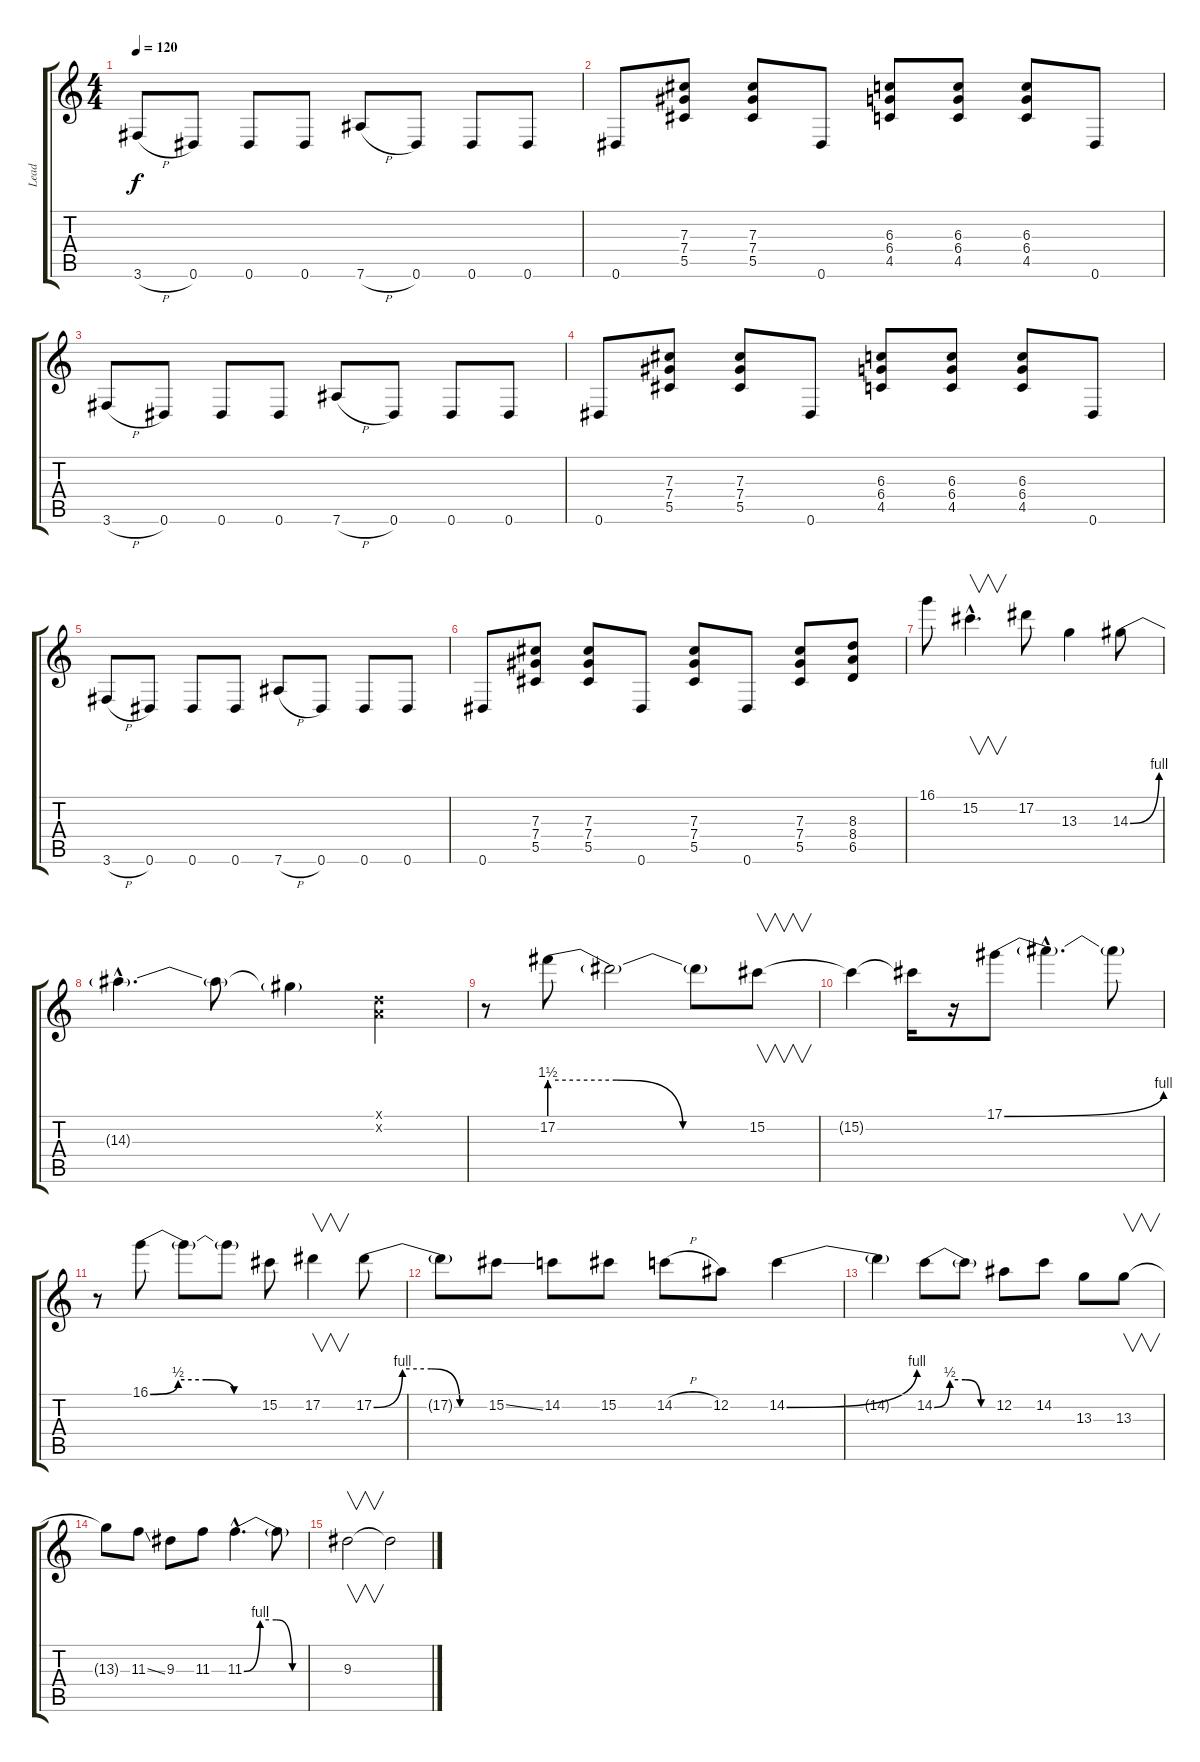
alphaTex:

\track ("Lead" "Lead") {instrument overdrivenguitar}
\staff {score tabs}
\tuning (Eb4 Bb3 Gb3 Db3 Ab2 Eb2) {hide}
\ts (4 4)
\tempo 120
\clef g2
\ks c
3.6{h}.8{dy f volume 11} 0.6.8 0.6.8 0.6.8 7.6{h}.8 0.6.8 0.6.8 0.6.8 |
0.6.8 (7.3 7.4 5.5).8 (7.3 7.4 5.5).8 0.6.8 (6.3 6.4 4.5).8 (6.3 6.4 4.5).8 (6.3 6.4 4.5).8 0.6.8 |
3.6{h}.8 0.6.8 0.6.8 0.6.8 7.6{h}.8 0.6.8 0.6.8 0.6.8 |
0.6.8 (7.3 7.4 5.5).8 (7.3 7.4 5.5).8 0.6.8 (6.3 6.4 4.5).8 (6.3 6.4 4.5).8 (6.3 6.4 4.5).8 0.6.8 |
3.6{h}.8 0.6.8 0.6.8 0.6.8 7.6{h}.8 0.6.8 0.6.8 0.6.8 |
0.6.8 (7.3 7.4 5.5).8 (7.3 7.4 5.5).8 0.6.8 (7.3 7.4 5.5).8 0.6.8 (7.3 7.4 5.5).8 (8.3 8.4 6.5).8 |
16.1.8{volume 16} 15.2{hac}.4{v d} 17.2.8 13.3.4 14.3{be (bend 0 0 60 4)}.8 |
14.3{hac t}.4{d} 14.3{t}.8 14.3{t}.4 (-1.1{x} -1.2{x}).4 |
r.8 17.2{be (custom 0 6 20 6 40 0 60 0)}.8 17.2{t}.2 17.2{t}.8 15.2.8{v} |
15.2{t}.4 15.2{t}.16 r.16 17.1{be (bend 0 0 60 4)}.8 17.1{hac t}.4{d} 17.1{t}.8 |
r.8 16.1{be (custom 0 0 15 2 30 2 45 0 60 0)}.8 16.1{t}.8 16.1{t}.8 15.2.8 17.2.4{v} 17.2{be (custom 0 0 15 4 30 4 45 0 60 0)}.8 |
17.2{t}.8 15.2{ss}.8 14.2.8 15.2.8 14.2{h}.8 12.2.8 14.2{be (bend 0 0 60 4)}.4 |
14.2{t}.4 14.2{be (custom 0 0 15 2 30 2 45 0 60 0)}.8 14.2{t}.8 12.2.8 14.2.8 13.3.8 13.3.8{v} |
13.3{t}.8 11.3{ss}.8 9.3.8 11.3.8 11.3{be (custom 0 0 15 4 30 4 45 0 60 0) hac}.4{d} 11.3{t}.8 |
9.3.2{v} 9.3{t}.2
